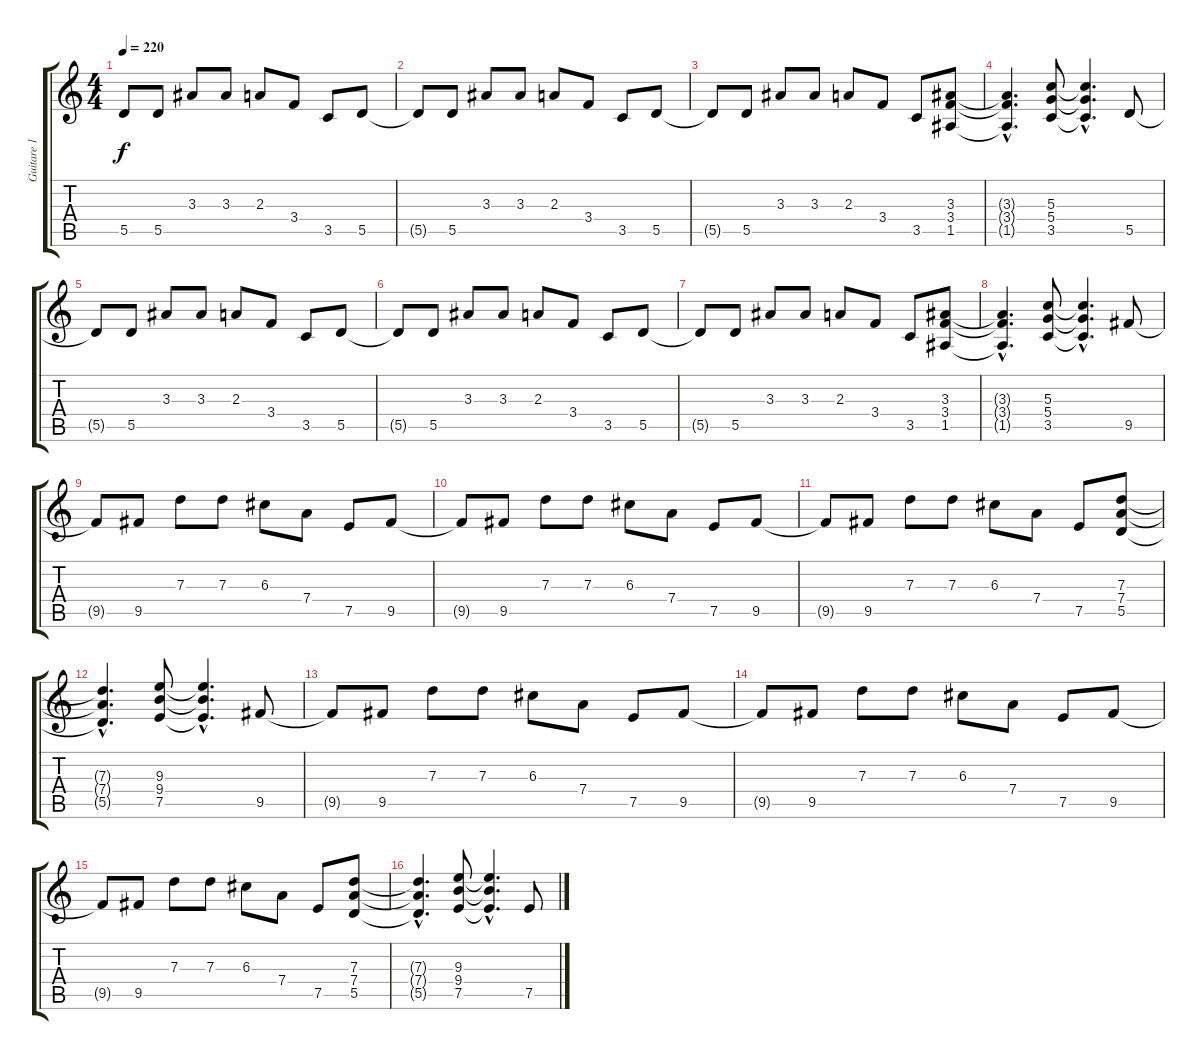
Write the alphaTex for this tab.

\track ("Guitare 1" "Guitare 1") {instrument distortionguitar}
\staff {score tabs}
\tuning (E4 B3 G3 D3 A2 E2) {hide}
\ts (4 4)
\tempo 220
\clef g2
\ks c
5.5{t}.8{dy f} 5.5.8 3.3.8 3.3.8 2.3.8 3.4.8 3.5.8 5.5.8 |
5.5{t}.8 5.5.8 3.3.8 3.3.8 2.3.8 3.4.8 3.5.8 5.5.8 |
5.5{t}.8 5.5.8 3.3.8 3.3.8 2.3.8 3.4.8 3.5.8 (3.3 3.4 1.5).8 |
(3.3{hac t} 3.4{hac t} 1.5{hac t}).4{d} (5.3 5.4 3.5).8 (5.3{hac t} 5.4{hac t} 3.5{hac t}).4{d} 5.5.8 |
5.5{t}.8 5.5.8 3.3.8 3.3.8 2.3.8 3.4.8 3.5.8 5.5.8 |
5.5{t}.8 5.5.8 3.3.8 3.3.8 2.3.8 3.4.8 3.5.8 5.5.8 |
5.5{t}.8 5.5.8 3.3.8 3.3.8 2.3.8 3.4.8 3.5.8 (3.3 3.4 1.5).8 |
(3.3{hac t} 3.4{hac t} 1.5{hac t}).4{d} (5.3 5.4 3.5).8 (5.3{hac t} 5.4{hac t} 3.5{hac t}).4{d} 9.5.8 |
9.5{t}.8 9.5.8 7.3.8 7.3.8 6.3.8 7.4.8 7.5.8 9.5.8 |
9.5{t}.8 9.5.8 7.3.8 7.3.8 6.3.8 7.4.8 7.5.8 9.5.8 |
9.5{t}.8 9.5.8 7.3.8 7.3.8 6.3.8 7.4.8 7.5.8 (7.3 7.4 5.5).8 |
(7.3{hac t} 7.4{hac t} 5.5{hac t}).4{d} (9.3 9.4 7.5).8 (9.3{hac t} 9.4{hac t} 7.5{hac t}).4{d} 9.5.8 |
9.5{t}.8 9.5.8 7.3.8 7.3.8 6.3.8 7.4.8 7.5.8 9.5.8 |
9.5{t}.8 9.5.8 7.3.8 7.3.8 6.3.8 7.4.8 7.5.8 9.5.8 |
9.5{t}.8 9.5.8 7.3.8 7.3.8 6.3.8 7.4.8 7.5.8 (7.3 7.4 5.5).8 |
(7.3{hac t} 7.4{hac t} 5.5{hac t}).4{d} (9.3 9.4 7.5).8 (9.3{hac t} 9.4{hac t} 7.5{hac t}).4{d} 7.5.8
